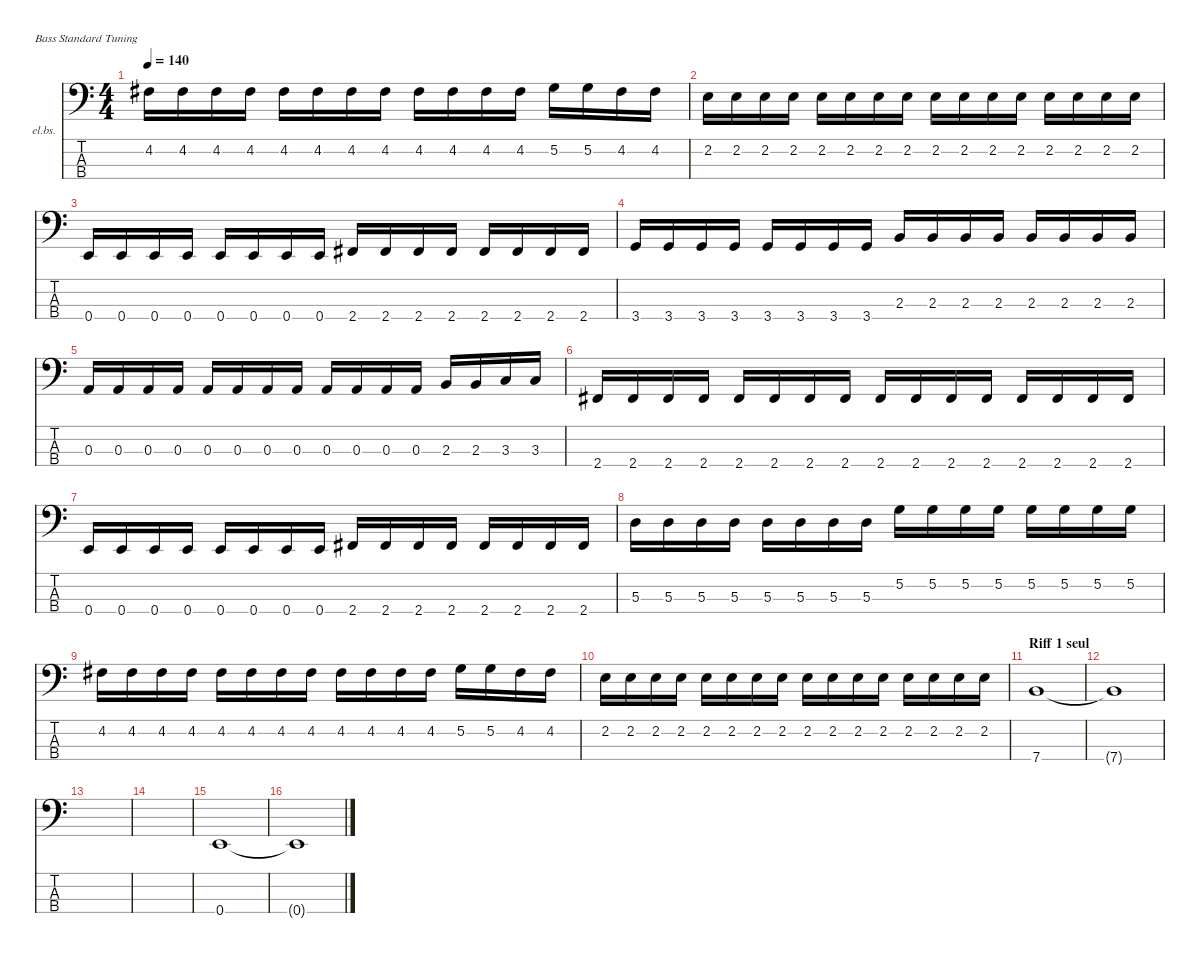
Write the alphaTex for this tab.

\defaultSystemsLayout 4
\hideDynamics
\bracketExtendMode nobrackets
\firstSystemTrackNameOrientation horizontal
\otherSystemsTrackNameOrientation horizontal
\track ("Bass" "el.bs.") {instrument electricbassfinger}
\staff {score tabs}
\tuning (G2 D2 A1 E1)
\ts (4 4)
\tempo 140
\clef f4
\ks c
4.2{acc #}.16{dy mf} 4.2{acc #}.16 4.2{acc #}.16 4.2{acc #}.16 4.2{acc #}.16 4.2{acc #}.16 4.2{acc #}.16 4.2{acc #}.16 4.2{acc #}.16 4.2{acc #}.16 4.2{acc #}.16 4.2{acc #}.16 5.2.16 5.2.16 4.2{acc #}.16 4.2{acc #}.16 |
2.2.16 2.2.16 2.2.16 2.2.16 2.2.16 2.2.16 2.2.16 2.2.16 2.2.16 2.2.16 2.2.16 2.2.16 2.2.16 2.2.16 2.2.16 2.2.16 |
0.4.16 0.4.16 0.4.16 0.4.16 0.4.16 0.4.16 0.4.16 0.4.16 2.4{acc #}.16 2.4{acc #}.16 2.4{acc #}.16 2.4{acc #}.16 2.4{acc #}.16 2.4{acc #}.16 2.4{acc #}.16 2.4{acc #}.16 |
3.4.16 3.4.16 3.4.16 3.4.16 3.4.16 3.4.16 3.4.16 3.4.16 2.3.16 2.3.16 2.3.16 2.3.16 2.3.16 2.3.16 2.3.16 2.3.16 |
0.3.16 0.3.16 0.3.16 0.3.16 0.3.16 0.3.16 0.3.16 0.3.16 0.3.16 0.3.16 0.3.16 0.3.16 2.3.16 2.3.16 3.3.16 3.3.16 |
2.4{acc #}.16 2.4{acc #}.16 2.4{acc #}.16 2.4{acc #}.16 2.4{acc #}.16 2.4{acc #}.16 2.4{acc #}.16 2.4{acc #}.16 2.4{acc #}.16 2.4{acc #}.16 2.4{acc #}.16 2.4{acc #}.16 2.4{acc #}.16 2.4{acc #}.16 2.4{acc #}.16 2.4{acc #}.16 |
0.4.16 0.4.16 0.4.16 0.4.16 0.4.16 0.4.16 0.4.16 0.4.16 2.4{acc #}.16 2.4{acc #}.16 2.4{acc #}.16 2.4{acc #}.16 2.4{acc #}.16 2.4{acc #}.16 2.4{acc #}.16 2.4{acc #}.16 |
5.3.16 5.3.16 5.3.16 5.3.16 5.3.16 5.3.16 5.3.16 5.3.16 5.2.16 5.2.16 5.2.16 5.2.16 5.2.16 5.2.16 5.2.16 5.2.16 |
4.2{acc #}.16 4.2{acc #}.16 4.2{acc #}.16 4.2{acc #}.16 4.2{acc #}.16 4.2{acc #}.16 4.2{acc #}.16 4.2{acc #}.16 4.2{acc #}.16 4.2{acc #}.16 4.2{acc #}.16 4.2{acc #}.16 5.2.16 5.2.16 4.2{acc #}.16 4.2{acc #}.16 |
2.2.16 2.2.16 2.2.16 2.2.16 2.2.16 2.2.16 2.2.16 2.2.16 2.2.16 2.2.16 2.2.16 2.2.16 2.2.16 2.2.16 2.2.16 2.2.16 |
\section ("" "Riff 1 seul")
7.4.1 |
7.4{t}.1 |
|
|
0.4.1 |
0.4{t}.1
